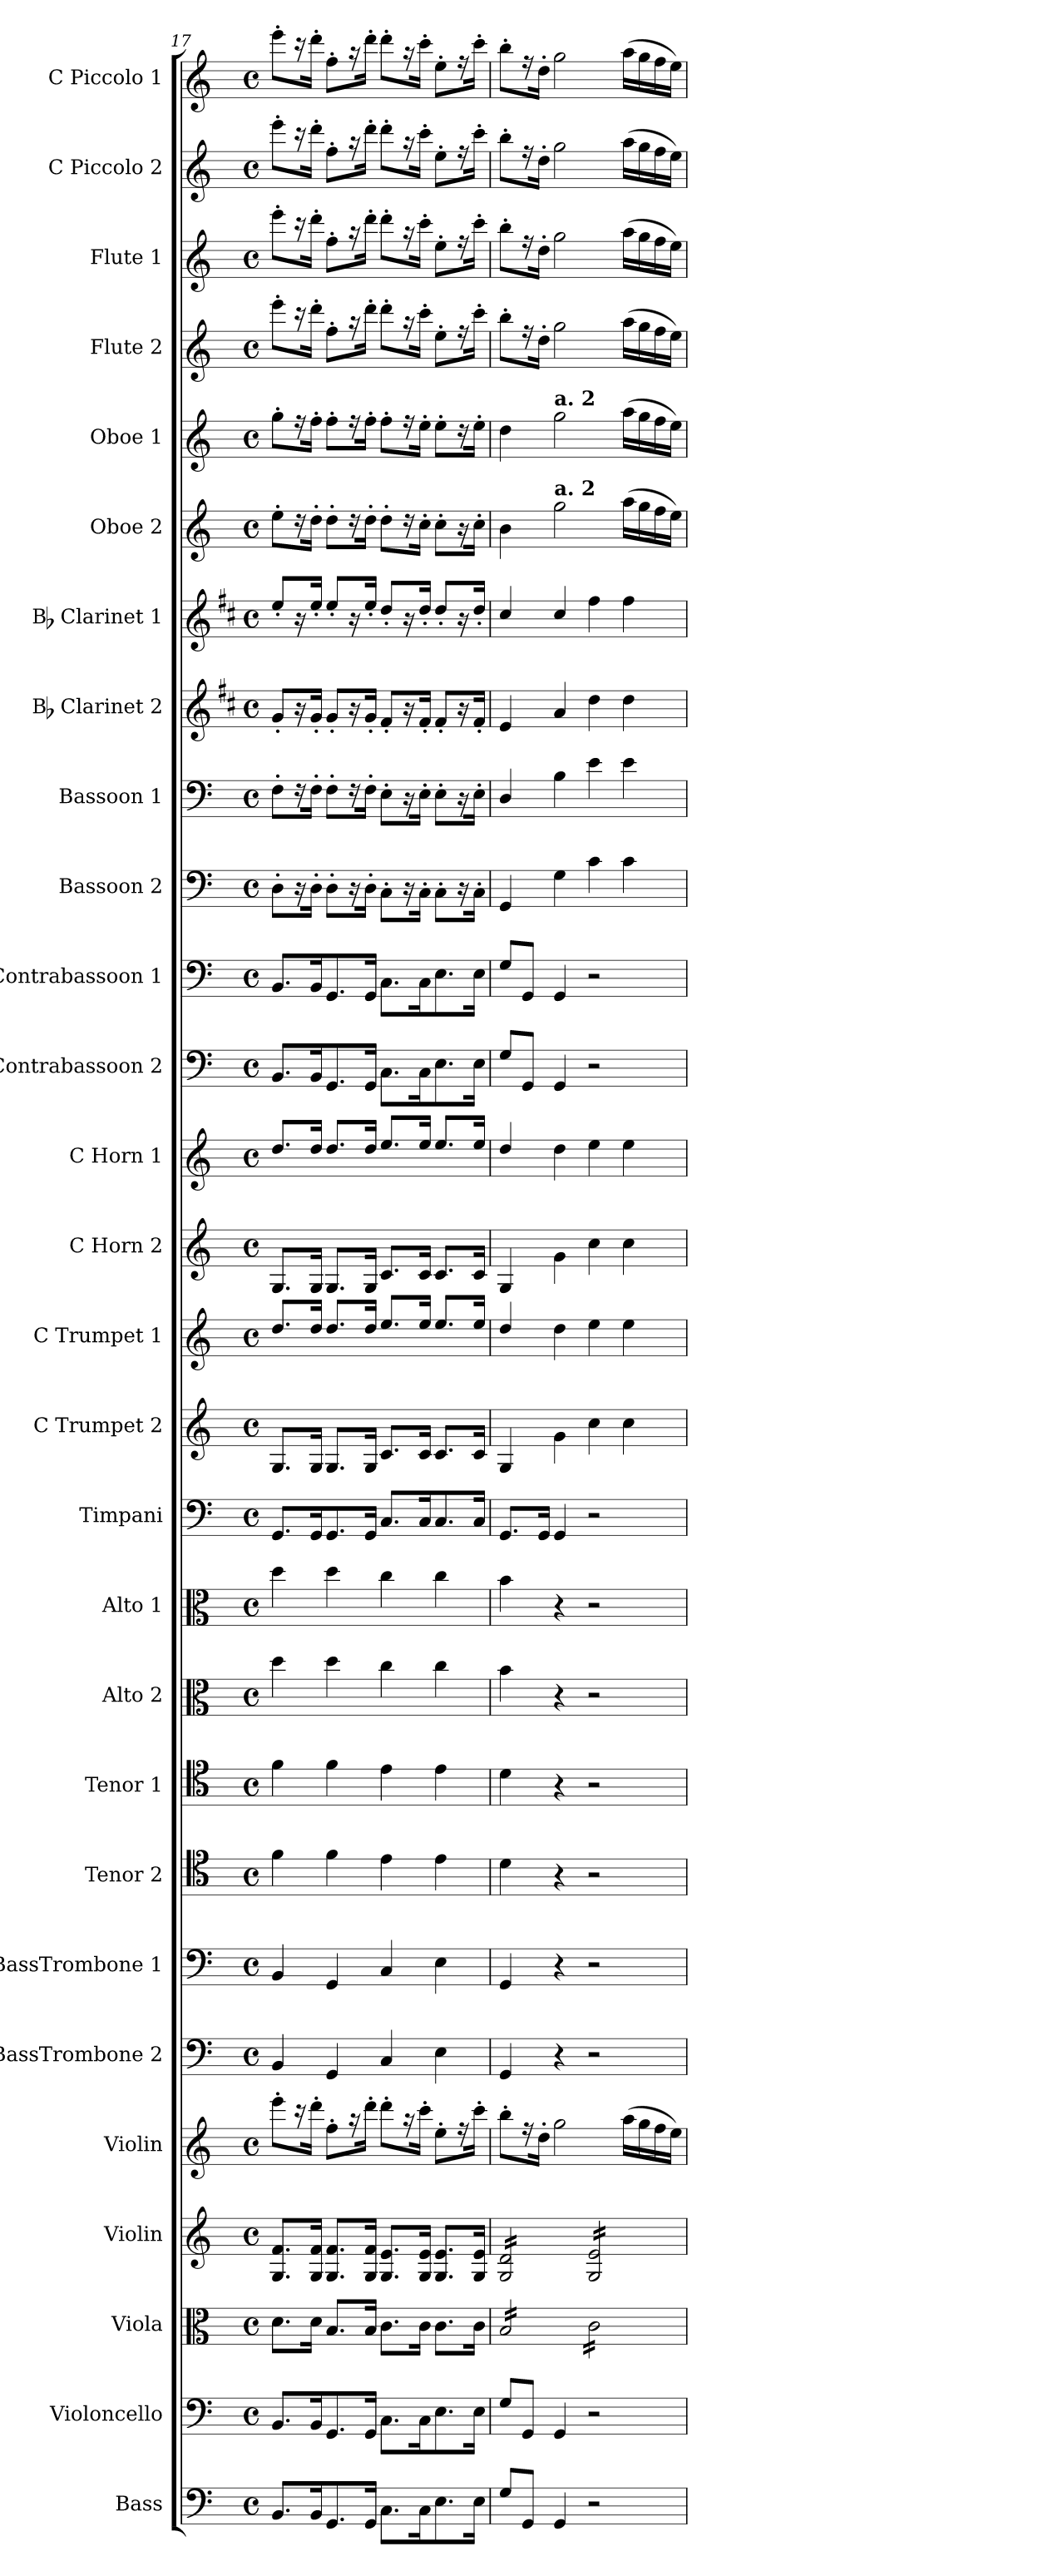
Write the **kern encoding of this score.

**kern	**kern	**kern	**kern	**kern	**kern	**kern	**kern	**kern	**kern	**kern	**kern	**kern	**kern	**kern	**kern	**kern	**kern	**kern	**kern	**kern	**kern	**kern	**kern	**kern	**kern	**kern	**kern
*part28	*part27	*part26	*part25	*part24	*part23	*part22	*part21	*part20	*part19	*part18	*part17	*part16	*part15	*part14	*part13	*part12	*part11	*part10	*part9	*part8	*part7	*part6	*part5	*part4	*part3	*part2	*part1
*staff28	*staff27	*staff26	*staff25	*staff24	*staff23	*staff22	*staff21	*staff20	*staff19	*staff18	*staff17	*staff16	*staff15	*staff14	*staff13	*staff12	*staff11	*staff10	*staff9	*staff8	*staff7	*staff6	*staff5	*staff4	*staff3	*staff2	*staff1
*I"Bass	*I"Violoncello	*I"Viola	*I"Violin	*I"Violin	*I"BassTrombone 2	*I"BassTrombone 1	*I"Tenor 2	*I"Tenor 1	*I"Alto 2	*I"Alto 1	*I"Timpani	*I"C Trumpet 2	*I"C Trumpet 1	*I"C Horn 2	*I"C Horn 1	*I"Contrabassoon 2	*I"Contrabassoon 1	*I"Bassoon 2	*I"Bassoon 1	*I"Bb Clarinet 2	*I"Bb Clarinet 1	*I"Oboe 2	*I"Oboe 1	*I"Flute 2	*I"Flute 1	*I"C Piccolo 2	*I"C Piccolo 1
*I'B	*I'Vc	*I'Vla	*I'Vln	*I'Vln	*I'BTrb 2	*I'BTrb 1	*I'T 2	*I'T 1	*I'A 2	*I'A 1	*I'Timp	*I'Tpt 2	*I'Tpt 1	*I'Hn 2	*I'Hn 1	*I'C Bsn 2	*I'C Bsn 1	*I'Bsn 2	*I'Bsn 1	*I'Cl 2	*I'Cl 1	*I'Ob 2	*I'Ob 1	*I'Fl 2	*I'Fl 1	*I'Picc 2	*I'Picc 1
*clefF4	*clefF4	*clefC3	*clefG2	*clefG2	*clefF4	*clefF4	*clefC4	*clefC4	*clefC3	*clefC3	*clefF4	*clefG2	*clefG2	*clefG2	*clefG2	*clefF4	*clefF4	*clefF4	*clefF4	*clefG2	*clefG2	*clefG2	*clefG2	*clefG2	*clefG2	*clefG2	*clefG2
*ITrd7c12	*	*	*	*	*	*	*	*	*	*	*	*	*	*ITrd7c12	*ITrd7c12	*ITrd7c12	*ITrd7c12	*	*	*ITrd1c2	*ITrd1c2	*	*	*	*	*ITrd-7c-12	*ITrd-7c-12
*k[]	*k[]	*k[]	*k[]	*k[]	*k[]	*k[]	*k[]	*k[]	*k[]	*k[]	*k[]	*k[]	*k[]	*k[]	*k[]	*k[]	*k[]	*k[]	*k[]	*k[]	*k[]	*k[]	*k[]	*k[]	*k[]	*k[]	*k[]
*M4/4	*M4/4	*M4/4	*M4/4	*M4/4	*M4/4	*M4/4	*M4/4	*M4/4	*M4/4	*M4/4	*M4/4	*M4/4	*M4/4	*M4/4	*M4/4	*M4/4	*M4/4	*M4/4	*M4/4	*M4/4	*M4/4	*M4/4	*M4/4	*M4/4	*M4/4	*M4/4	*M4/4
*met(c)	*met(c)	*met(c)	*met(c)	*met(c)	*met(c)	*met(c)	*met(c)	*met(c)	*met(c)	*met(c)	*met(c)	*met(c)	*met(c)	*met(c)	*met(c)	*met(c)	*met(c)	*met(c)	*met(c)	*met(c)	*met(c)	*met(c)	*met(c)	*met(c)	*met(c)	*met(c)	*met(c)
=17	=17	=17	=17	=17	=17	=17	=17	=17	=17	=17	=17	=17	=17	=17	=17	=17	=17	=17	=17	=17	=17	=17	=17	=17	=17	=17	=17
8.BBBL	8.BBL	8.dL	8.G/ 8.f/L	8eee'L	4BB	4BB	4f	4f	4dd	4dd	8.GGL	8.G/L	8.dd/L	8.GG/L	8.d/L	8.BBBL	8.BBBL	8D'\L	8F'\L	8f'/L	8dd'/L	8ee'\L	8gg'\L	8eee'L	8eee'L	8eeee'L	8eeee'L
.	.	.	.	16r	.	.	.	.	.	.	.	.	.	.	.	.	.	16r	16r	16r	16r	16r	16r	16r	16r	16r	16r
16BBBK	16BBK	16dJk	16G/ 16f/Jk	16ddd'Jk	.	.	.	.	.	.	16GGK	16G/Jk	16dd/Jk	16GG/Jk	16d/Jk	16BBBK	16BBBK	16D'\Jk	16F'\Jk	16f'/Jk	16dd'/Jk	16dd'\Jk	16ff'\Jk	16ddd'Jk	16ddd'Jk	16dddd'Jk	16dddd'Jk
8.GGG	8.GG	8.BL	8.G/ 8.f/L	8ff'L	4GG	4GG	4f	4f	4dd	4dd	8.GG	8.G/L	8.dd/L	8.GG/L	8.d/L	8.GGG	8.GGG	8D'\L	8F'\L	8f'/L	8dd'/L	8dd'\L	8ff'\L	8ff'L	8ff'L	8fff'L	8fff'L
.	.	.	.	16r	.	.	.	.	.	.	.	.	.	.	.	.	.	16r	16r	16r	16r	16r	16r	16r	16r	16r	16r
16GGGJk	16GGJk	16BJk	16G/ 16f/Jk	16ddd'Jk	.	.	.	.	.	.	16GGJk	16G/Jk	16dd/Jk	16GG/Jk	16d/Jk	16GGGJk	16GGGJk	16D'\Jk	16F'\Jk	16f'/Jk	16dd'/Jk	16dd'\Jk	16ff'\Jk	16ddd'Jk	16ddd'Jk	16dddd'Jk	16dddd'Jk
8.CCL	8.CL	8.cL	8.G/ 8.e/L	8ddd'L	4C	4C	4e	4e	4cc	4cc	8.CL	8.c/L	8.ee/L	8.C/L	8.e/L	8.CCL	8.CCL	8C'\L	8E'\L	8e'/L	8cc'/L	8dd'\L	8ff'\L	8ddd'L	8ddd'L	8dddd'L	8dddd'L
.	.	.	.	16r	.	.	.	.	.	.	.	.	.	.	.	.	.	16r	16r	16r	16r	16r	16r	16r	16r	16r	16r
16CCK	16CK	16cJk	16G/ 16e/Jk	16ccc'Jk	.	.	.	.	.	.	16CK	16c/Jk	16ee/Jk	16C/Jk	16e/Jk	16CCK	16CCK	16C'\Jk	16E'\Jk	16e'/Jk	16cc'/Jk	16cc'\Jk	16ee'\Jk	16ccc'Jk	16ccc'Jk	16cccc'Jk	16cccc'Jk
8.EE	8.E	8.cL	8.G/ 8.e/L	8ee'L	4E	4E	4e	4e	4cc	4cc	8.C	8.c/L	8.ee/L	8.C/L	8.e/L	8.EE	8.EE	8C'\L	8E'\L	8e'/L	8cc'/L	8cc'\L	8ee'\L	8ee'L	8ee'L	8eee'L	8eee'L
.	.	.	.	16r	.	.	.	.	.	.	.	.	.	.	.	.	.	16r	16r	16r	16r	16r	16r	16r	16r	16r	16r
16EEJk	16EJk	16cJk	16G/ 16e/Jk	16ccc'Jk	.	.	.	.	.	.	16CJk	16c/Jk	16ee/Jk	16C/Jk	16e/Jk	16EEJk	16EEJk	16C'\Jk	16E'\Jk	16e'/Jk	16cc'/Jk	16cc'\Jk	16ee'\Jk	16ccc'Jk	16ccc'Jk	16cccc'Jk	16cccc'Jk
=18	=18	=18	=18	=18	=18	=18	=18	=18	=18	=18	=18	=18	=18	=18	=18	=18	=18	=18	=18	=18	=18	=18	=18	=18	=18	=18	=18
*	*	*tremolo	*	*	*	*	*	*	*	*	*	*	*	*	*	*	*	*	*	*	*	*	*	*	*	*	*
*	*	*	*tremolo	*	*	*	*	*	*	*	*	*	*	*	*	*	*	*	*	*	*	*	*	*	*	*	*
8GGL	8GL	16BLL	16G/ 16d/LL	8bb'L	4GG	4GG	4d	4d	4b	4b	8.GGL	4G/	4dd/	4GG/	4d/	8GGL	8GGL	4GG/	4D/	4d/	4b/	4b\	4dd\	8bb'L	8bb'L	8bbb'L	8bbb'L
.	.	16B	16G/ 16d/	.	.	.	.	.	.	.	.	.	.	.	.	.	.	.	.	.	.	.	.	.	.	.	.
8GGGJ	8GGJ	16B	16G/ 16d/	16r	.	.	.	.	.	.	.	.	.	.	.	8GGGJ	8GGGJ	.	.	.	.	.	.	16r	16r	16r	16r
.	.	16B	16G/ 16d/	16dd'Jk	.	.	.	.	.	.	16GGJk	.	.	.	.	.	.	.	.	.	.	.	.	16dd'Jk	16dd'Jk	16ddd'Jk	16ddd'Jk
!	!	!	!	!	!	!	!	!	!	!	!	!	!	!	!	!	!	!	!	!	!	!	!LO:TX:a:B:t=a. 2	!	!	!	!
!	!	!	!	!	!	!	!	!	!	!	!	!	!	!	!	!	!	!	!	!	!	!LO:TX:a:B:t=a. 2	!	!	!	!	!
4GGG	4GG	16B	16G/ 16d/	2gg	4r	4r	4r	4r	4r	4r	4GG	4g\	4dd\	4G\	4d\	4GGG	4GGG	4G\	4B\	4g/	4b/	2gg	2gg	2gg	2gg	2ggg	2ggg
.	.	16B	16G/ 16d/	.	.	.	.	.	.	.	.	.	.	.	.	.	.	.	.	.	.	.	.	.	.	.	.
.	.	16B	16G/ 16d/	.	.	.	.	.	.	.	.	.	.	.	.	.	.	.	.	.	.	.	.	.	.	.	.
.	.	16BJJ	16G/ 16d/JJ	.	.	.	.	.	.	.	.	.	.	.	.	.	.	.	.	.	.	.	.	.	.	.	.
2r	2r	16cLL	16G/ 16e/LL	.	2r	2r	2r	2r	2r	2r	2r	4cc\	4ee\	4c\	4e\	2r	2r	4c\	4e\	4cc\	4ee\	.	.	.	.	.	.
.	.	16c	16G/ 16e/	.	.	.	.	.	.	.	.	.	.	.	.	.	.	.	.	.	.	.	.	.	.	.	.
.	.	16c	16G/ 16e/	.	.	.	.	.	.	.	.	.	.	.	.	.	.	.	.	.	.	.	.	.	.	.	.
.	.	16c	16G/ 16e/	.	.	.	.	.	.	.	.	.	.	.	.	.	.	.	.	.	.	.	.	.	.	.	.
.	.	16c	16G/ 16e/	(16aaLL	.	.	.	.	.	.	.	4cc\	4ee\	4c\	4e\	.	.	4c\	4e\	4cc\	4ee\	(16aaLL	(16aaLL	(16aaLL	(16aaLL	(16aaaLL	(16aaaLL
.	.	16c	16G/ 16e/	16gg	.	.	.	.	.	.	.	.	.	.	.	.	.	.	.	.	.	16gg	16gg	16gg	16gg	16ggg	16ggg
.	.	16c	16G/ 16e/	16ff	.	.	.	.	.	.	.	.	.	.	.	.	.	.	.	.	.	16ff	16ff	16ff	16ff	16fff	16fff
.	.	16cJJ	16G/ 16e/JJ	16eeJJ)	.	.	.	.	.	.	.	.	.	.	.	.	.	.	.	.	.	16eeJJ)	16eeJJ)	16eeJJ)	16eeJJ)	16eeeJJ)	16eeeJJ)
*	*	*	*Xtremolo	*	*	*	*	*	*	*	*	*	*	*	*	*	*	*	*	*	*	*	*	*	*	*	*
*	*	*Xtremolo	*	*	*	*	*	*	*	*	*	*	*	*	*	*	*	*	*	*	*	*	*	*	*	*	*
=	=	=	=	=	=	=	=	=	=	=	=	=	=	=	=	=	=	=	=	=	=	=	=	=	=	=	=
*-	*-	*-	*-	*-	*-	*-	*-	*-	*-	*-	*-	*-	*-	*-	*-	*-	*-	*-	*-	*-	*-	*-	*-	*-	*-	*-	*-
